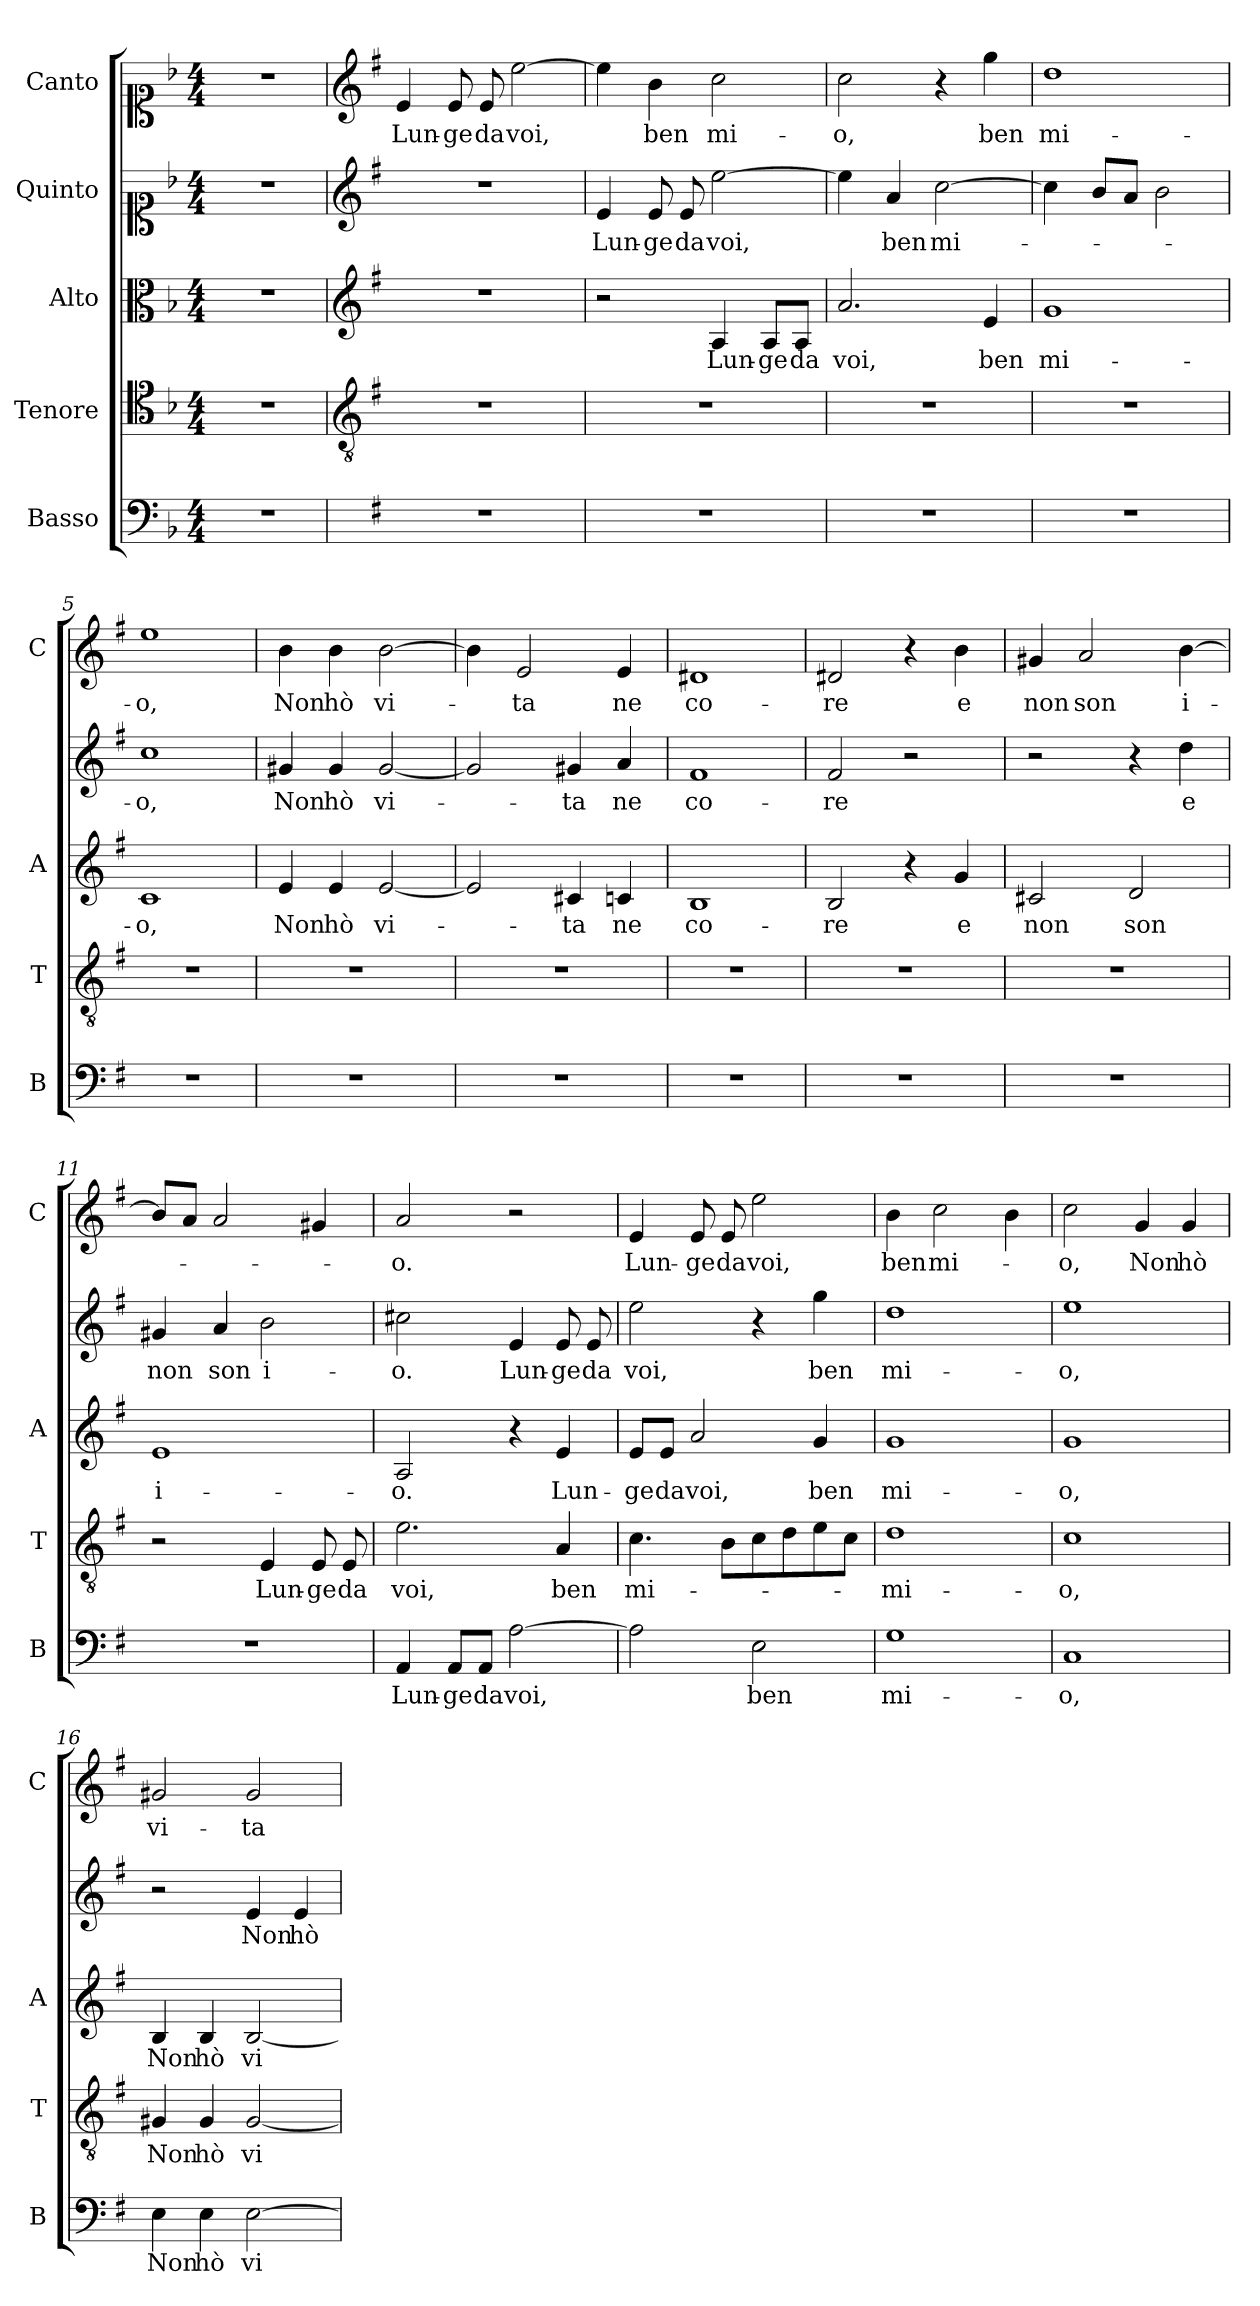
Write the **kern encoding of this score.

**kern	**text	**kern	**text	**kern	**text	**kern	**text	**kern	**text
*part5	*part5	*part4	*part4	*part3	*part3	*part2	*part2	*part1	*part1
*staff5	*staff5	*staff4	*staff4	*staff3	*staff3	*staff2	*staff2	*staff1	*staff1
*I"Basso	*	*I"Tenore	*	*I"Alto	*	*I"Quinto	*	*I"Canto	*
*I'B	*	*I'T	*	*I'A	*	*	*	*I'C	*
*clefF4	*	*clefC4	*	*clefC3	*	*clefC1	*	*clefC1	*
*k[b-]	*	*k[b-]	*	*k[b-]	*	*k[b-]	*	*k[b-]	*
*F:	*	*F:	*	*F:	*	*F:	*	*F:	*
*M4/4	*	*M4/4	*	*M4/4	*	*M4/4	*	*M4/4	*
=	=	=	=	=	=	=	=	=	=
1r	.	1r	.	1r	.	1r	.	1r	.
=1	=1	=1	=1	=1	=1	=1	=1	=1	=1
*	*	*clefGv2	*	*clefG2	*	*clefG2	*	*clefG2	*
*k[f#]	*	*k[f#]	*	*k[f#]	*	*k[f#]	*	*k[f#]	*
*G:	*	*G:	*	*G:	*	*G:	*	*G:	*
!	!	!	!	!	!	!	!	!	!LO:LY:b
1r	.	1r	.	1r	.	1r	.	4e/	Lun-
!	!	!	!	!	!	!	!	!	!LO:LY:b
.	.	.	.	.	.	.	.	8e/	-ge
!	!	!	!	!	!	!	!	!	!LO:LY:b
.	.	.	.	.	.	.	.	8e/	da
!	!	!	!	!	!	!	!	!	!LO:LY:b
.	.	.	.	.	.	.	.	[2ee\	voi,
=2	=2	=2	=2	=2	=2	=2	=2	=2	=2
!	!	!	!	!	!	!	!LO:LY:b	!	!
1r	.	1r	.	2r	.	4e/	Lun-	4ee\]	.
!	!	!	!	!	!	!	!LO:LY:b	!	!LO:LY:b
.	.	.	.	.	.	8e/	-ge	4b\	ben
!	!	!	!	!	!	!	!LO:LY:b	!	!
.	.	.	.	.	.	8e/	da	.	.
!	!	!	!	!	!LO:LY:b	!	!LO:LY:b	!	!LO:LY:b
.	.	.	.	4A/	Lun-	[2ee\	voi,	2cc\	mi-
!	!	!	!	!	!LO:LY:b	!	!	!	!
.	.	.	.	8A/L	-ge	.	.	.	.
!	!	!	!	!	!LO:LY:b	!	!	!	!
.	.	.	.	8A/J	da	.	.	.	.
=3	=3	=3	=3	=3	=3	=3	=3	=3	=3
!	!	!	!	!	!LO:LY:b	!	!	!	!LO:LY:b
1r	.	1r	.	2.a/	voi,	4ee\]	.	2cc\	-o,
!	!	!	!	!	!	!	!LO:LY:b	!	!
.	.	.	.	.	.	4a/	ben	.	.
!	!	!	!	!	!	!	!LO:LY:b	!	!
.	.	.	.	.	.	[2cc\	mi-	4r	.
!	!	!	!	!	!LO:LY:b	!	!	!	!LO:LY:b
.	.	.	.	4e/	ben	.	.	4gg\	ben
=4	=4	=4	=4	=4	=4	=4	=4	=4	=4
!	!	!	!	!	!LO:LY:b	!	!	!	!LO:LY:b
1r	.	1r	.	1g	mi-	4cc\]	.	1dd	mi-
.	.	.	.	.	.	8b/L	.	.	.
.	.	.	.	.	.	8a/J	.	.	.
.	.	.	.	.	.	2b\	.	.	.
=5	=5	=5	=5	=5	=5	=5	=5	=5	=5
!	!	!	!	!	!LO:LY:b	!	!LO:LY:b	!	!LO:LY:b
1r	.	1r	.	1c	-o,	1cc	-o,	1ee	-o,
=6	=6	=6	=6	=6	=6	=6	=6	=6	=6
!	!	!	!	!	!LO:LY:b	!	!LO:LY:b	!	!LO:LY:b
1r	.	1r	.	4e/	Non	4g#X/	Non	4b\	Non
!	!	!	!	!	!LO:LY:b	!	!LO:LY:b	!	!LO:LY:b
.	.	.	.	4e/	hò	4g#/	hò	4b\	hò
!	!	!	!	!	!LO:LY:b	!	!LO:LY:b	!	!LO:LY:b
.	.	.	.	[2e/	vi-	[2g#/	vi-	[2b\	vi-
!!LO:LB:g=z
=7	=7	=7	=7	=7	=7	=7	=7	=7	=7
1r	.	1r	.	2e/]	.	2g#/]	.	4b\]	.
!	!	!	!	!	!	!	!	!	!LO:LY:b
.	.	.	.	.	.	.	.	2e/	-ta
!	!	!	!	!	!LO:LY:b	!	!LO:LY:b	!	!
.	.	.	.	4c#X/	-ta	4g#X/	-ta	.	.
!	!	!	!	!	!LO:LY:b	!	!LO:LY:b	!	!LO:LY:b
.	.	.	.	4cn/	ne	4a/	ne	4e/	ne
=8	=8	=8	=8	=8	=8	=8	=8	=8	=8
!	!	!	!	!	!LO:LY:b	!	!LO:LY:b	!	!LO:LY:b
1r	.	1r	.	1B	co-	1f#	co-	1d#X	co-
=9	=9	=9	=9	=9	=9	=9	=9	=9	=9
!	!	!	!	!	!LO:LY:b	!	!LO:LY:b	!	!LO:LY:b
1r	.	1r	.	2B/	-re	2f#/	-re	2d#X/	-re
.	.	.	.	4r	.	2r	.	4r	.
!	!	!	!	!	!LO:LY:b	!	!	!	!LO:LY:b
.	.	.	.	4g/	e	.	.	4b\	e
=10	=10	=10	=10	=10	=10	=10	=10	=10	=10
!	!	!	!	!	!LO:LY:b	!	!	!	!LO:LY:b
1r	.	1r	.	2c#X/	non	2r	.	4g#X/	non
!	!	!	!	!	!	!	!	!	!LO:LY:b
.	.	.	.	.	.	.	.	2a/	son
!	!	!	!	!	!LO:LY:b	!	!	!	!
.	.	.	.	2d/	son	4r	.	.	.
!	!	!	!	!	!	!	!LO:LY:b	!	!LO:LY:b
.	.	.	.	.	.	4dd\	e	[4b\	i-
=11	=11	=11	=11	=11	=11	=11	=11	=11	=11
!	!	!	!	!	!LO:LY:b	!	!LO:LY:b	!	!
1r	.	2r	.	1e	i-	4g#X/	non	8b/L]	.
.	.	.	.	.	.	.	.	8a/J	.
!	!	!	!	!	!	!	!LO:LY:b	!	!
.	.	.	.	.	.	4a/	son	2a/	.
!	!	!	!LO:LY:b	!	!	!	!LO:LY:b	!	!
.	.	4E/	Lun-	.	.	2b\	i-	.	.
!	!	!	!LO:LY:b	!	!	!	!	!	!
.	.	8E/	-ge	.	.	.	.	4g#X/	.
!	!	!	!LO:LY:b	!	!	!	!	!	!
.	.	8E/	da	.	.	.	.	.	.
=12	=12	=12	=12	=12	=12	=12	=12	=12	=12
!	!LO:LY:b	!	!LO:LY:b	!	!LO:LY:b	!	!LO:LY:b	!	!LO:LY:b
4AA/	Lun-	2.e\	voi,	2A/	-o.	2cc#X\	-o.	2a/	-o.
!	!LO:LY:b	!	!	!	!	!	!	!	!
8AA/L	-ge	.	.	.	.	.	.	.	.
!	!LO:LY:b	!	!	!	!	!	!	!	!
8AA/J	da	.	.	.	.	.	.	.	.
!	!LO:LY:b	!	!	!	!	!	!LO:LY:b	!	!
[2A\	voi,	.	.	4r	.	4e/	Lun-	2r	.
!	!	!	!LO:LY:b	!	!LO:LY:b	!	!LO:LY:b	!	!
.	.	4A/	ben	4e/	Lun-	8e/	-ge	.	.
!	!	!	!	!	!	!	!LO:LY:b	!	!
.	.	.	.	.	.	8e/	da	.	.
=13	=13	=13	=13	=13	=13	=13	=13	=13	=13
!	!	!	!LO:LY:b	!	!LO:LY:b	!	!LO:LY:b	!	!LO:LY:b
2A\]	.	4.c\	mi-	8e/L	-ge	2ee\	voi,	4e/	Lun-
!	!	!	!	!	!LO:LY:b	!	!	!	!
.	.	.	.	8e/J	da	.	.	.	.
!	!	!	!	!	!LO:LY:b	!	!	!	!LO:LY:b
.	.	.	.	2a/	voi,	.	.	8e/	-ge
!	!	!	!	!	!	!	!	!	!LO:LY:b
.	.	8B\L	.	.	.	.	.	8e/	da
!	!LO:LY:b	!	!	!	!	!	!	!	!LO:LY:b
2E\	ben	8c\	.	.	.	4r	.	2ee\	voi,
.	.	8d\	.	.	.	.	.	.	.
!	!	!	!	!	!LO:LY:b	!	!LO:LY:b	!	!
.	.	8e\	.	4g/	ben	4gg\	ben	.	.
.	.	8c\J	.	.	.	.	.	.	.
!!LO:LB:g=z
=14	=14	=14	=14	=14	=14	=14	=14	=14	=14
!	!LO:LY:b	!	!LO:LY:b	!	!LO:LY:b	!	!LO:LY:b	!	!LO:LY:b
1G	mi-	1d	-mi-	1g	mi-	1dd	mi-	4b\	ben
!	!	!	!	!	!	!	!	!	!LO:LY:b
.	.	.	.	.	.	.	.	2cc\	mi-
.	.	.	.	.	.	.	.	4b\	.
=15	=15	=15	=15	=15	=15	=15	=15	=15	=15
!	!LO:LY:b	!	!LO:LY:b	!	!LO:LY:b	!	!LO:LY:b	!	!LO:LY:b
1C	-o,	1c	o,	1g	-o,	1ee	-o,	2cc\	-o,
!	!	!	!	!	!	!	!	!	!LO:LY:b
.	.	.	.	.	.	.	.	4g/	Non
!	!	!	!	!	!	!	!	!	!LO:LY:b
.	.	.	.	.	.	.	.	4g/	hò
=16	=16	=16	=16	=16	=16	=16	=16	=16	=16
!	!LO:LY:b	!	!LO:LY:b	!	!LO:LY:b	!	!	!	!LO:LY:b
4E\	Non	4G#X/	Non	4B/	Non	2r	.	2g#X/	vi-
!	!LO:LY:b	!	!LO:LY:b	!	!LO:LY:b	!	!	!	!
4E\	hò	4G#/	hò	4B/	hò	.	.	.	.
!	!LO:LY:b	!	!LO:LY:b	!	!LO:LY:b	!	!LO:LY:b	!	!LO:LY:b
[2E\	vi-	[2G#/	vi-	[2B/	vi-	4e/	Non	2g#/	-ta
!	!	!	!	!	!	!	!LO:LY:b	!	!
.	.	.	.	.	.	4e/	hò	.	.
=	=	=	=	=	=	=	=	=	=
*-	*-	*-	*-	*-	*-	*-	*-	*-	*-
